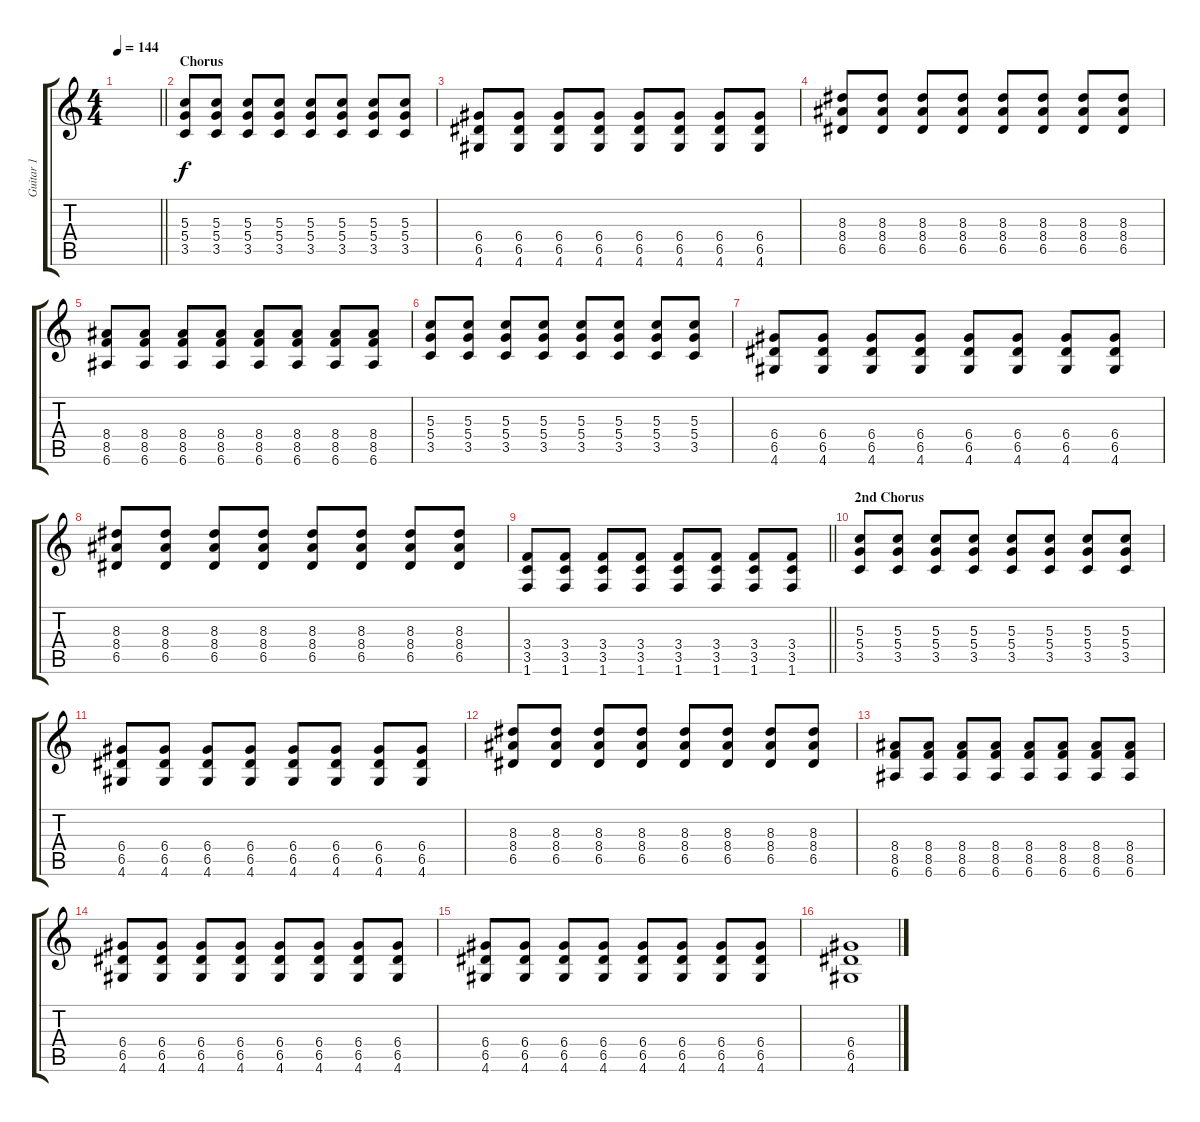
\track ("Guitar 1" "Guitar 1") {instrument overdrivenguitar}
\staff {score tabs}
\tuning (E4 B3 G3 D3 A2 E2) {hide}
\ts (4 4)
\tempo 144
\clef g2
\barLineRight lightlight
\ks c
|
\section ("" "Chorus")
(5.3 5.4 3.5).8 (5.3 5.4 3.5).8 (5.3 5.4 3.5).8 (5.3 5.4 3.5).8 (5.3 5.4 3.5).8 (5.3 5.4 3.5).8 (5.3 5.4 3.5).8 (5.3 5.4 3.5).8 |
(6.4 6.5 4.6).8 (6.4 6.5 4.6).8 (6.4 6.5 4.6).8 (6.4 6.5 4.6).8 (6.4 6.5 4.6).8 (6.4 6.5 4.6).8 (6.4 6.5 4.6).8 (6.4 6.5 4.6).8 |
(8.3 8.4 6.5).8 (8.3 8.4 6.5).8 (8.3 8.4 6.5).8 (8.3 8.4 6.5).8 (8.3 8.4 6.5).8 (8.3 8.4 6.5).8 (8.3 8.4 6.5).8 (8.3 8.4 6.5).8 |
(8.4 8.5 6.6).8 (8.4 8.5 6.6).8 (8.4 8.5 6.6).8 (8.4 8.5 6.6).8 (8.4 8.5 6.6).8 (8.4 8.5 6.6).8 (8.4 8.5 6.6).8 (8.4 8.5 6.6).8 |
(5.3 5.4 3.5).8 (5.3 5.4 3.5).8 (5.3 5.4 3.5).8 (5.3 5.4 3.5).8 (5.3 5.4 3.5).8 (5.3 5.4 3.5).8 (5.3 5.4 3.5).8 (5.3 5.4 3.5).8 |
(6.4 6.5 4.6).8 (6.4 6.5 4.6).8 (6.4 6.5 4.6).8 (6.4 6.5 4.6).8 (6.4 6.5 4.6).8 (6.4 6.5 4.6).8 (6.4 6.5 4.6).8 (6.4 6.5 4.6).8 |
(8.3 8.4 6.5).8 (8.3 8.4 6.5).8 (8.3 8.4 6.5).8 (8.3 8.4 6.5).8 (8.3 8.4 6.5).8 (8.3 8.4 6.5).8 (8.3 8.4 6.5).8 (8.3 8.4 6.5).8 |
\barLineRight lightlight
(3.4 3.5 1.6).8 (3.4 3.5 1.6).8 (3.4 3.5 1.6).8 (3.4 3.5 1.6).8 (3.4 3.5 1.6).8 (3.4 3.5 1.6).8 (3.4 3.5 1.6).8 (3.4 3.5 1.6).8 |
\section ("" "2nd Chorus")
(5.3 5.4 3.5).8 (5.3 5.4 3.5).8 (5.3 5.4 3.5).8 (5.3 5.4 3.5).8 (5.3 5.4 3.5).8 (5.3 5.4 3.5).8 (5.3 5.4 3.5).8 (5.3 5.4 3.5).8 |
(6.4 6.5 4.6).8 (6.4 6.5 4.6).8 (6.4 6.5 4.6).8 (6.4 6.5 4.6).8 (6.4 6.5 4.6).8 (6.4 6.5 4.6).8 (6.4 6.5 4.6).8 (6.4 6.5 4.6).8 |
(8.3 8.4 6.5).8 (8.3 8.4 6.5).8 (8.3 8.4 6.5).8 (8.3 8.4 6.5).8 (8.3 8.4 6.5).8 (8.3 8.4 6.5).8 (8.3 8.4 6.5).8 (8.3 8.4 6.5).8 |
(8.4 8.5 6.6).8 (8.4 8.5 6.6).8 (8.4 8.5 6.6).8 (8.4 8.5 6.6).8 (8.4 8.5 6.6).8 (8.4 8.5 6.6).8 (8.4 8.5 6.6).8 (8.4 8.5 6.6).8 |
(6.4 6.5 4.6).8 (6.4 6.5 4.6).8 (6.4 6.5 4.6).8 (6.4 6.5 4.6).8 (6.4 6.5 4.6).8 (6.4 6.5 4.6).8 (6.4 6.5 4.6).8 (6.4 6.5 4.6).8 |
(6.4 6.5 4.6).8 (6.4 6.5 4.6).8 (6.4 6.5 4.6).8 (6.4 6.5 4.6).8 (6.4 6.5 4.6).8 (6.4 6.5 4.6).8 (6.4 6.5 4.6).8 (6.4 6.5 4.6).8 |
(6.4 6.5 4.6).1
